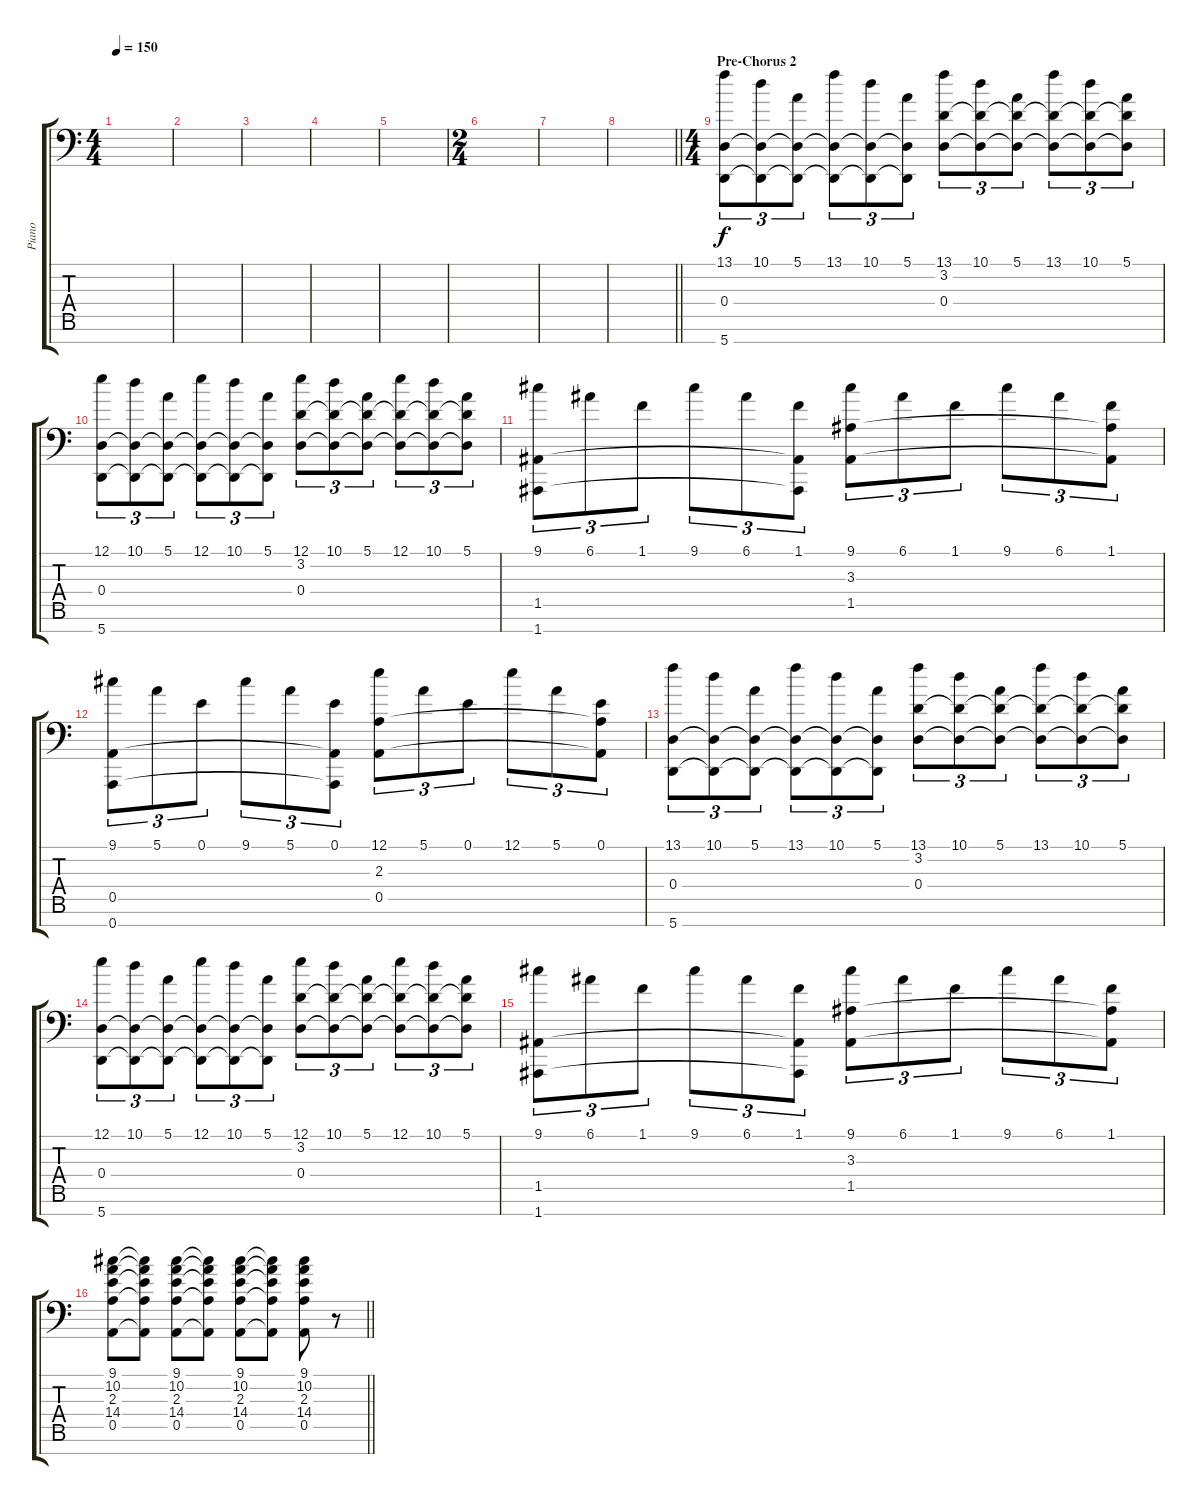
\track ("Piano" "Piano") {instrument acousticgrandpiano}
\staff {score tabs}
\tuning (E4 B3 G3 D3 A2 E2 A1) {hide}
\ts (4 4)
\tempo 150
\clef f4
\ks c
|
|
|
|
|
\ts (2 4)
|
|
\barLineRight lightlight
|
\ts (4 4)
\section ("" "Pre-Chorus 2")
(13.1 0.4 5.7).8{tu (3 2) dy f volume 8 instrument acousticgrandpiano} (10.1 0.4{t} 5.7{t}).8{tu (3 2)} (5.1 0.4{t} 5.7{t}).8{tu (3 2)} (13.1 0.4{t} 5.7{t}).8{tu (3 2)} (10.1 0.4{t} 5.7{t}).8{tu (3 2)} (5.1 0.4{t} 5.7{t}).8{tu (3 2)} (13.1 3.2 0.4).8{tu (3 2)} (10.1 3.2{t} 0.4{t}).8{tu (3 2)} (5.1 3.2{t} 0.4{t}).8{tu (3 2)} (13.1 3.2{t} 0.4{t}).8{tu (3 2)} (10.1 3.2{t} 0.4{t}).8{tu (3 2)} (5.1 3.2{t} 0.4{t}).8{tu (3 2)} |
(12.1 0.4 5.7).8{tu (3 2)} (10.1 0.4{t} 5.7{t}).8{tu (3 2)} (5.1 0.4{t} 5.7{t}).8{tu (3 2)} (12.1 0.4{t} 5.7{t}).8{tu (3 2)} (10.1 0.4{t} 5.7{t}).8{tu (3 2)} (5.1 0.4{t} 5.7{t}).8{tu (3 2)} (12.1 3.2 0.4).8{tu (3 2)} (10.1 3.2{t} 0.4{t}).8{tu (3 2)} (5.1 3.2{t} 0.4{t}).8{tu (3 2)} (12.1 3.2{t} 0.4{t}).8{tu (3 2)} (10.1 3.2{t} 0.4{t}).8{tu (3 2)} (5.1 3.2{t} 0.4{t}).8{tu (3 2)} |
(9.1 1.5 1.7).8{tu (3 2)} 6.1.8{tu (3 2)} 1.1.8{tu (3 2)} 9.1.8{tu (3 2)} 6.1.8{tu (3 2)} (1.1 1.5{t} 1.7{t}).8{tu (3 2)} (9.1 3.3 1.5).8{tu (3 2)} 6.1.8{tu (3 2)} 1.1.8{tu (3 2)} 9.1.8{tu (3 2)} 6.1.8{tu (3 2)} (1.1 3.3{t} 1.5{t}).8{tu (3 2)} |
(9.1 0.5 0.7).8{tu (3 2)} 5.1.8{tu (3 2)} 0.1.8{tu (3 2)} 9.1.8{tu (3 2)} 5.1.8{tu (3 2)} (0.1 0.5{t} 0.7{t}).8{tu (3 2)} (12.1 2.3 0.5).8{tu (3 2)} 5.1.8{tu (3 2)} 0.1.8{tu (3 2)} 12.1.8{tu (3 2)} 5.1.8{tu (3 2)} (0.1 2.3{t} 0.5{t}).8{tu (3 2)} |
(13.1 0.4 5.7).8{tu (3 2)} (10.1 0.4{t} 5.7{t}).8{tu (3 2)} (5.1 0.4{t} 5.7{t}).8{tu (3 2)} (13.1 0.4{t} 5.7{t}).8{tu (3 2)} (10.1 0.4{t} 5.7{t}).8{tu (3 2)} (5.1 0.4{t} 5.7{t}).8{tu (3 2)} (13.1 3.2 0.4).8{tu (3 2)} (10.1 3.2{t} 0.4{t}).8{tu (3 2)} (5.1 3.2{t} 0.4{t}).8{tu (3 2)} (13.1 3.2{t} 0.4{t}).8{tu (3 2)} (10.1 3.2{t} 0.4{t}).8{tu (3 2)} (5.1 3.2{t} 0.4{t}).8{tu (3 2)} |
(12.1 0.4 5.7).8{tu (3 2)} (10.1 0.4{t} 5.7{t}).8{tu (3 2)} (5.1 0.4{t} 5.7{t}).8{tu (3 2)} (12.1 0.4{t} 5.7{t}).8{tu (3 2)} (10.1 0.4{t} 5.7{t}).8{tu (3 2)} (5.1 0.4{t} 5.7{t}).8{tu (3 2)} (12.1 3.2 0.4).8{tu (3 2)} (10.1 3.2{t} 0.4{t}).8{tu (3 2)} (5.1 3.2{t} 0.4{t}).8{tu (3 2)} (12.1 3.2{t} 0.4{t}).8{tu (3 2)} (10.1 3.2{t} 0.4{t}).8{tu (3 2)} (5.1 3.2{t} 0.4{t}).8{tu (3 2)} |
(9.1 1.5 1.7).8{tu (3 2)} 6.1.8{tu (3 2)} 1.1.8{tu (3 2)} 9.1.8{tu (3 2)} 6.1.8{tu (3 2)} (1.1 1.5{t} 1.7{t}).8{tu (3 2)} (9.1 3.3 1.5).8{tu (3 2)} 6.1.8{tu (3 2)} 1.1.8{tu (3 2)} 9.1.8{tu (3 2)} 6.1.8{tu (3 2)} (1.1 3.3{t} 1.5{t}).8{tu (3 2)} |
\barLineRight lightlight
(9.1 10.2 2.3 14.4 0.5).8 (9.1{t} 10.2{t} 2.3{t} 14.4{t} 0.5{t}).8 (9.1 10.2 2.3 14.4 0.5).8 (9.1{t} 10.2{t} 2.3{t} 14.4{t} 0.5{t}).8 (9.1 10.2 2.3 14.4 0.5).8 (9.1{t} 10.2{t} 2.3{t} 14.4{t} 0.5{t}).8 (9.1 10.2 2.3 14.4 0.5).8 r.8
